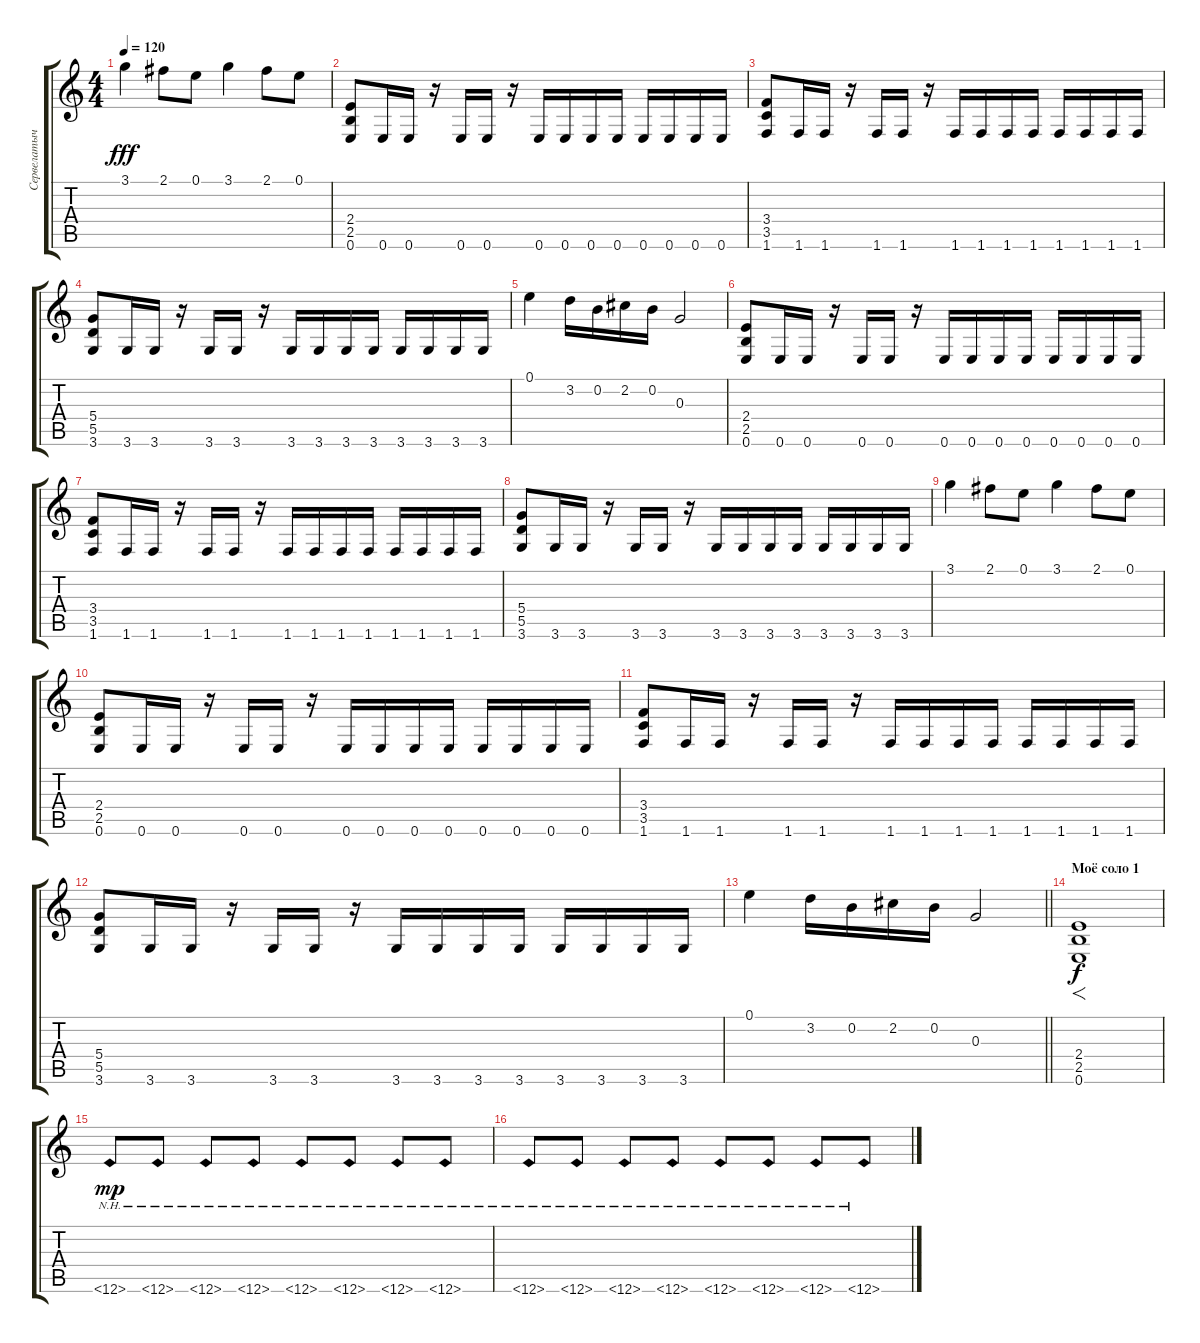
\track ("Сервелатыч" "Сервелатыч") {instrument distortionguitar}
\staff {score tabs}
\tuning (E4 B3 G3 D3 A2 E2) {hide}
\ts (4 4)
\tempo 120
\clef g2
\ks c
3.1.4{dy fff} 2.1.8 0.1.8 3.1.4 2.1.8 0.1.8 |
(2.4 2.5 0.6).8 0.6.16 0.6.16 r.16 0.6.16 0.6.16 r.16 0.6.16 0.6.16 0.6.16 0.6.16 0.6.16 0.6.16 0.6.16 0.6.16 |
(3.4 3.5 1.6).8 1.6.16 1.6.16 r.16 1.6.16 1.6.16 r.16 1.6.16 1.6.16 1.6.16 1.6.16 1.6.16 1.6.16 1.6.16 1.6.16 |
(5.4 5.5 3.6).8 3.6.16 3.6.16 r.16 3.6.16 3.6.16 r.16 3.6.16 3.6.16 3.6.16 3.6.16 3.6.16 3.6.16 3.6.16 3.6.16 |
0.1.4 3.2.16 0.2.16 2.2.16 0.2.16 0.3.2 |
(2.4 2.5 0.6).8 0.6.16 0.6.16 r.16 0.6.16 0.6.16 r.16 0.6.16 0.6.16 0.6.16 0.6.16 0.6.16 0.6.16 0.6.16 0.6.16 |
(3.4 3.5 1.6).8 1.6.16 1.6.16 r.16 1.6.16 1.6.16 r.16 1.6.16 1.6.16 1.6.16 1.6.16 1.6.16 1.6.16 1.6.16 1.6.16 |
(5.4 5.5 3.6).8 3.6.16 3.6.16 r.16 3.6.16 3.6.16 r.16 3.6.16 3.6.16 3.6.16 3.6.16 3.6.16 3.6.16 3.6.16 3.6.16 |
3.1.4 2.1.8 0.1.8 3.1.4 2.1.8 0.1.8 |
(2.4 2.5 0.6).8 0.6.16 0.6.16 r.16 0.6.16 0.6.16 r.16 0.6.16 0.6.16 0.6.16 0.6.16 0.6.16 0.6.16 0.6.16 0.6.16 |
(3.4 3.5 1.6).8 1.6.16 1.6.16 r.16 1.6.16 1.6.16 r.16 1.6.16 1.6.16 1.6.16 1.6.16 1.6.16 1.6.16 1.6.16 1.6.16 |
(5.4 5.5 3.6).8 3.6.16 3.6.16 r.16 3.6.16 3.6.16 r.16 3.6.16 3.6.16 3.6.16 3.6.16 3.6.16 3.6.16 3.6.16 3.6.16 |
\barLineRight lightlight
0.1.4 3.2.16 0.2.16 2.2.16 0.2.16 0.3.2 |
\section ("" "Моё соло 1")
(2.4 2.5 0.6).1{f dy f} |
12.6{nh}.8{dy mp volume 6} 12.6{nh}.8 12.6{nh}.8 12.6{nh}.8 12.6{nh}.8 12.6{nh}.8 12.6{nh}.8 12.6{nh}.8 |
12.6{nh}.8 12.6{nh}.8 12.6{nh}.8 12.6{nh}.8 12.6{nh}.8 12.6{nh}.8 12.6{nh}.8 12.6{nh}.8
